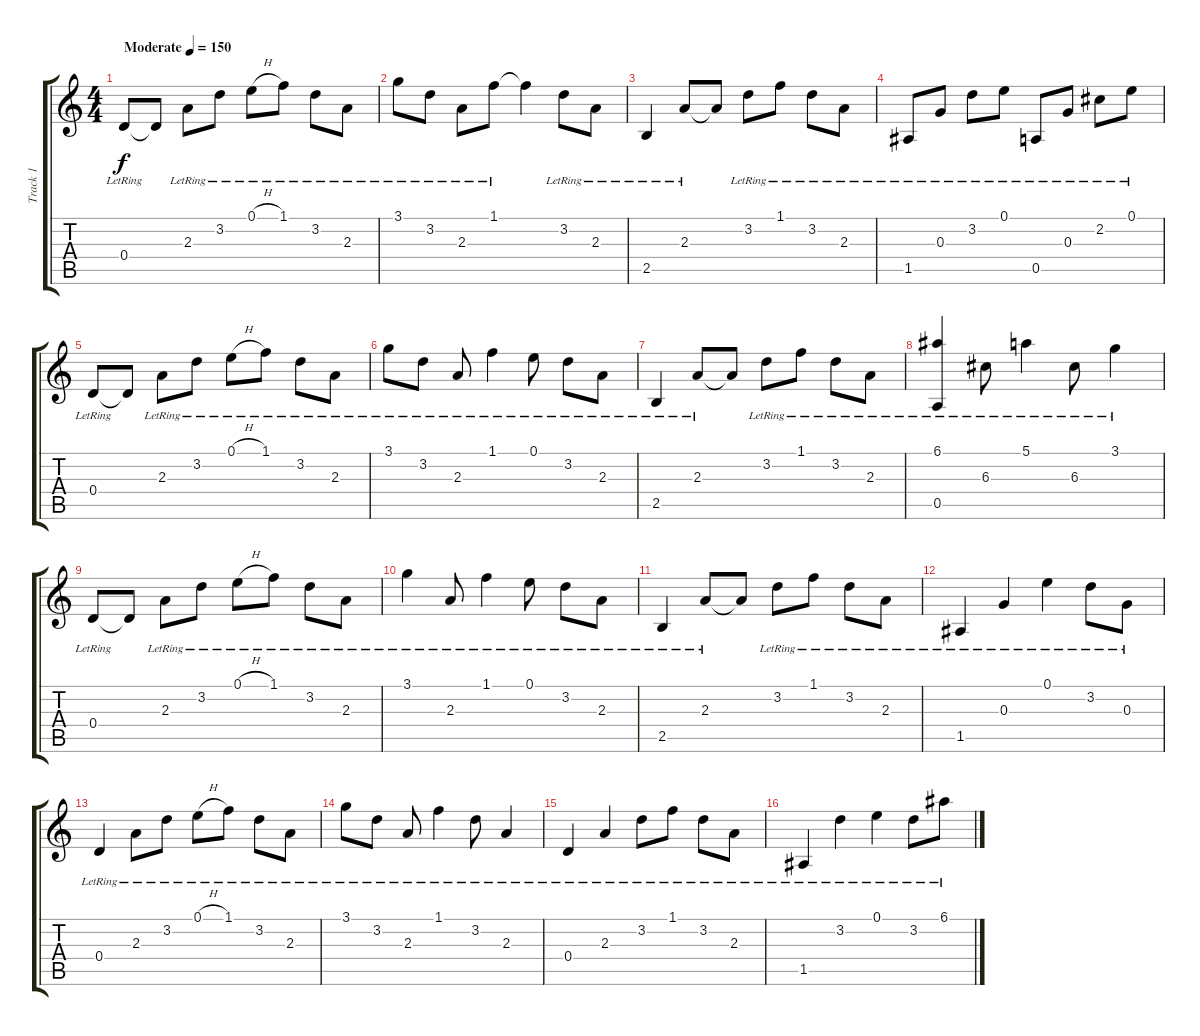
\track ("Track 1" "Track 1") {instrument acousticguitarsteel}
\staff {score tabs}
\tuning (E4 B3 G3 D3 A2 E2) {hide}
\ts (4 4)
\tempo (150 "Moderate")
\clef g2
\ks c
0.4{lr}.8{dy f instrument acousticguitarsteel} 0.4{t}.8 2.3{lr}.8 3.2{lr}.8 0.1{h lr}.8 1.1{lr}.8 3.2{lr}.8 2.3{lr}.8 |
3.1{lr}.8 3.2{lr}.8 2.3{lr}.8 1.1{lr}.8 1.1{t}.4 3.2{lr}.8 2.3{lr}.8 |
2.5{lr}.4 2.3{lr}.8 2.3{t}.8 3.2{lr}.8 1.1{lr}.8 3.2{lr}.8 2.3{lr}.8 |
1.5{lr}.8 0.3{lr}.8 3.2{lr}.8 0.1{lr}.8 0.5{lr}.8 0.3{lr}.8 2.2{lr}.8 0.1{lr}.8 |
0.4{lr}.8 0.4{t}.8 2.3{lr}.8 3.2{lr}.8 0.1{h lr}.8 1.1{lr}.8 3.2{lr}.8 2.3{lr}.8 |
3.1{lr}.8 3.2{lr}.8 2.3{lr}.8 1.1{lr}.4 0.1{lr}.8 3.2{lr}.8 2.3{lr}.8 |
2.5{lr}.4 2.3{lr}.8 2.3{t}.8 3.2{lr}.8 1.1{lr}.8 3.2{lr}.8 2.3{lr}.8 |
(6.1{lr} 0.5{lr}).4 6.3{lr}.8 5.1{lr}.4 6.3{lr}.8 3.1{lr}.4 |
0.4{lr}.8 0.4{t}.8 2.3{lr}.8 3.2{lr}.8 0.1{h lr}.8 1.1{lr}.8 3.2{lr}.8 2.3{lr}.8 |
3.1{lr}.4 2.3{lr}.8 1.1{lr}.4 0.1{lr}.8 3.2{lr}.8 2.3{lr}.8 |
2.5{lr}.4 2.3{lr}.8 2.3{t}.8 3.2{lr}.8 1.1{lr}.8 3.2{lr}.8 2.3{lr}.8 |
1.5{lr}.4 0.3{lr}.4 0.1{lr}.4 3.2{lr}.8 0.3{lr}.8 |
0.4{lr}.4 2.3{lr}.8 3.2{lr}.8 0.1{h lr}.8 1.1{lr}.8 3.2{lr}.8 2.3{lr}.8 |
3.1{lr}.8 3.2{lr}.8 2.3{lr}.8 1.1{lr}.4 3.2{lr}.8 2.3{lr}.4 |
0.4{lr}.4 2.3{lr}.4 3.2{lr}.8 1.1{lr}.8 3.2{lr}.8 2.3{lr}.8 |
1.5{lr}.4 3.2{lr}.4 0.1{lr}.4 3.2{lr}.8 6.1{lr}.8
